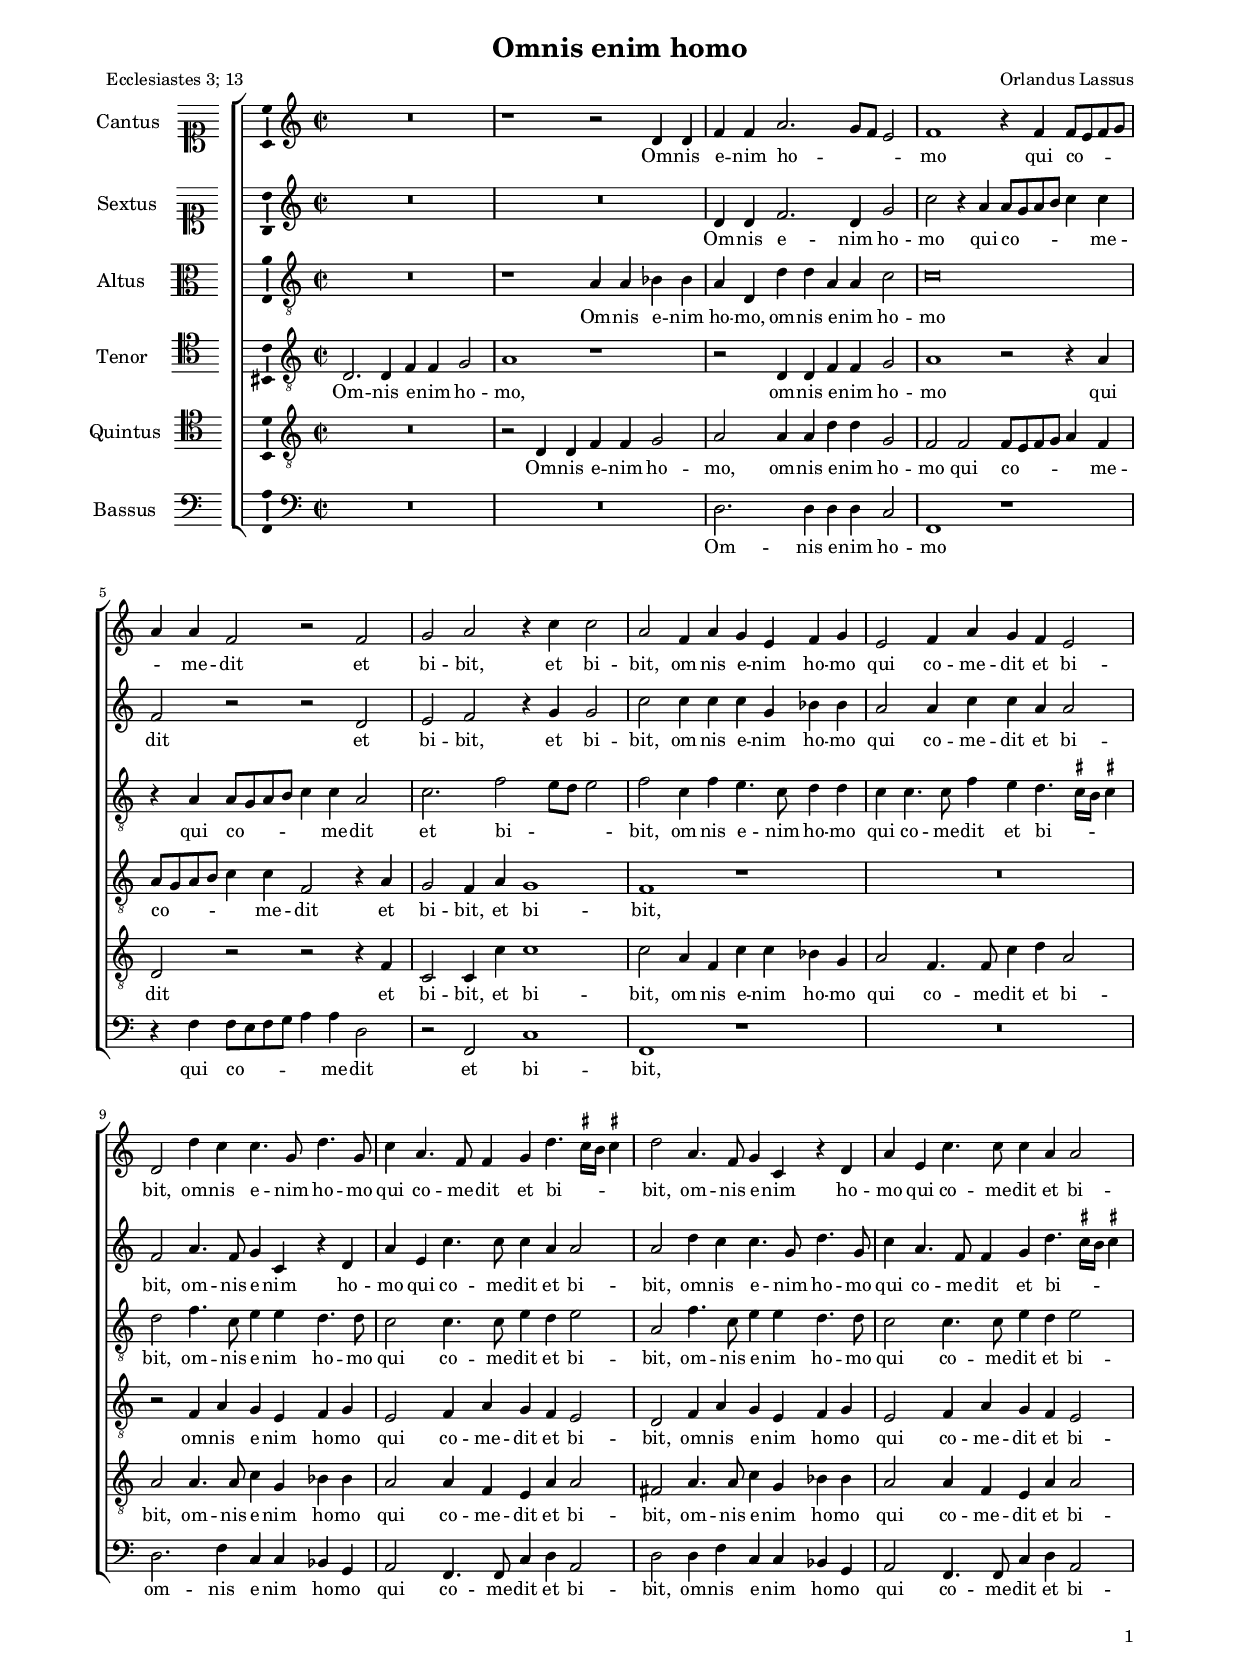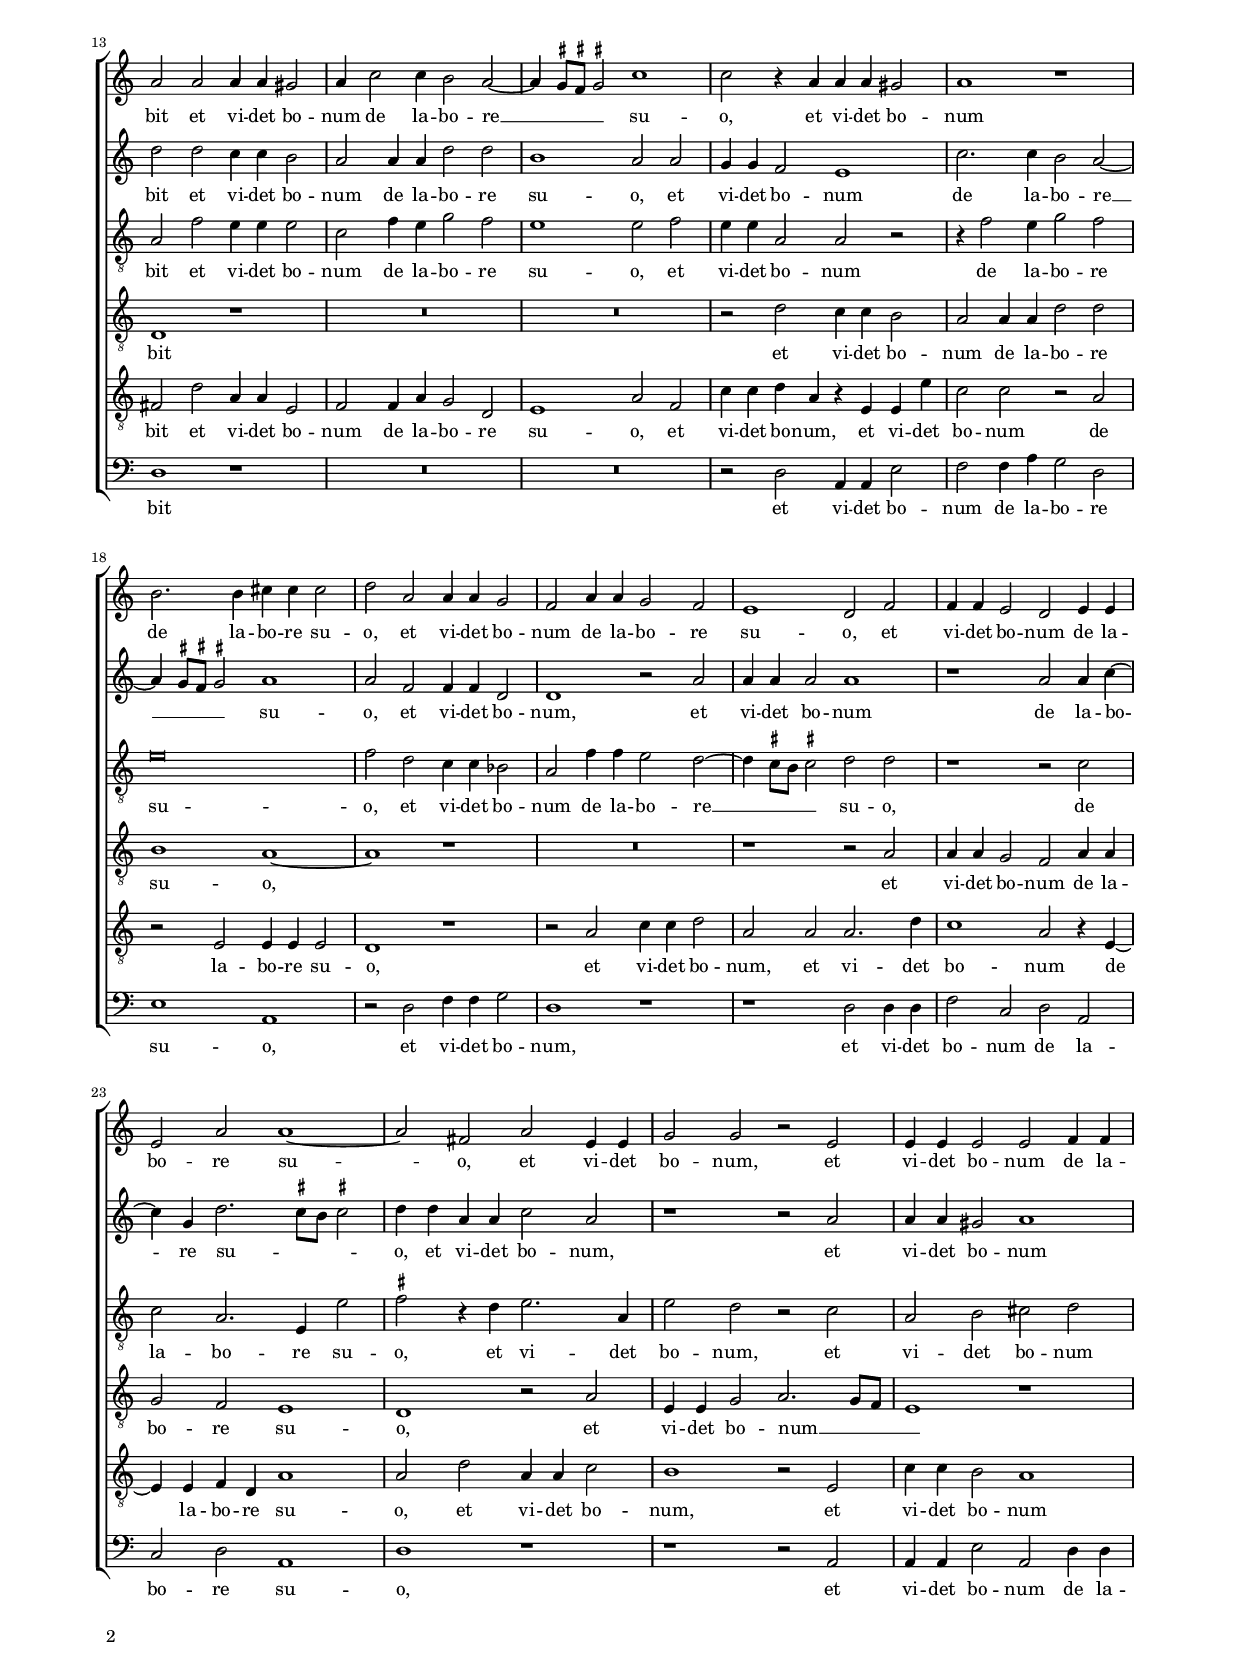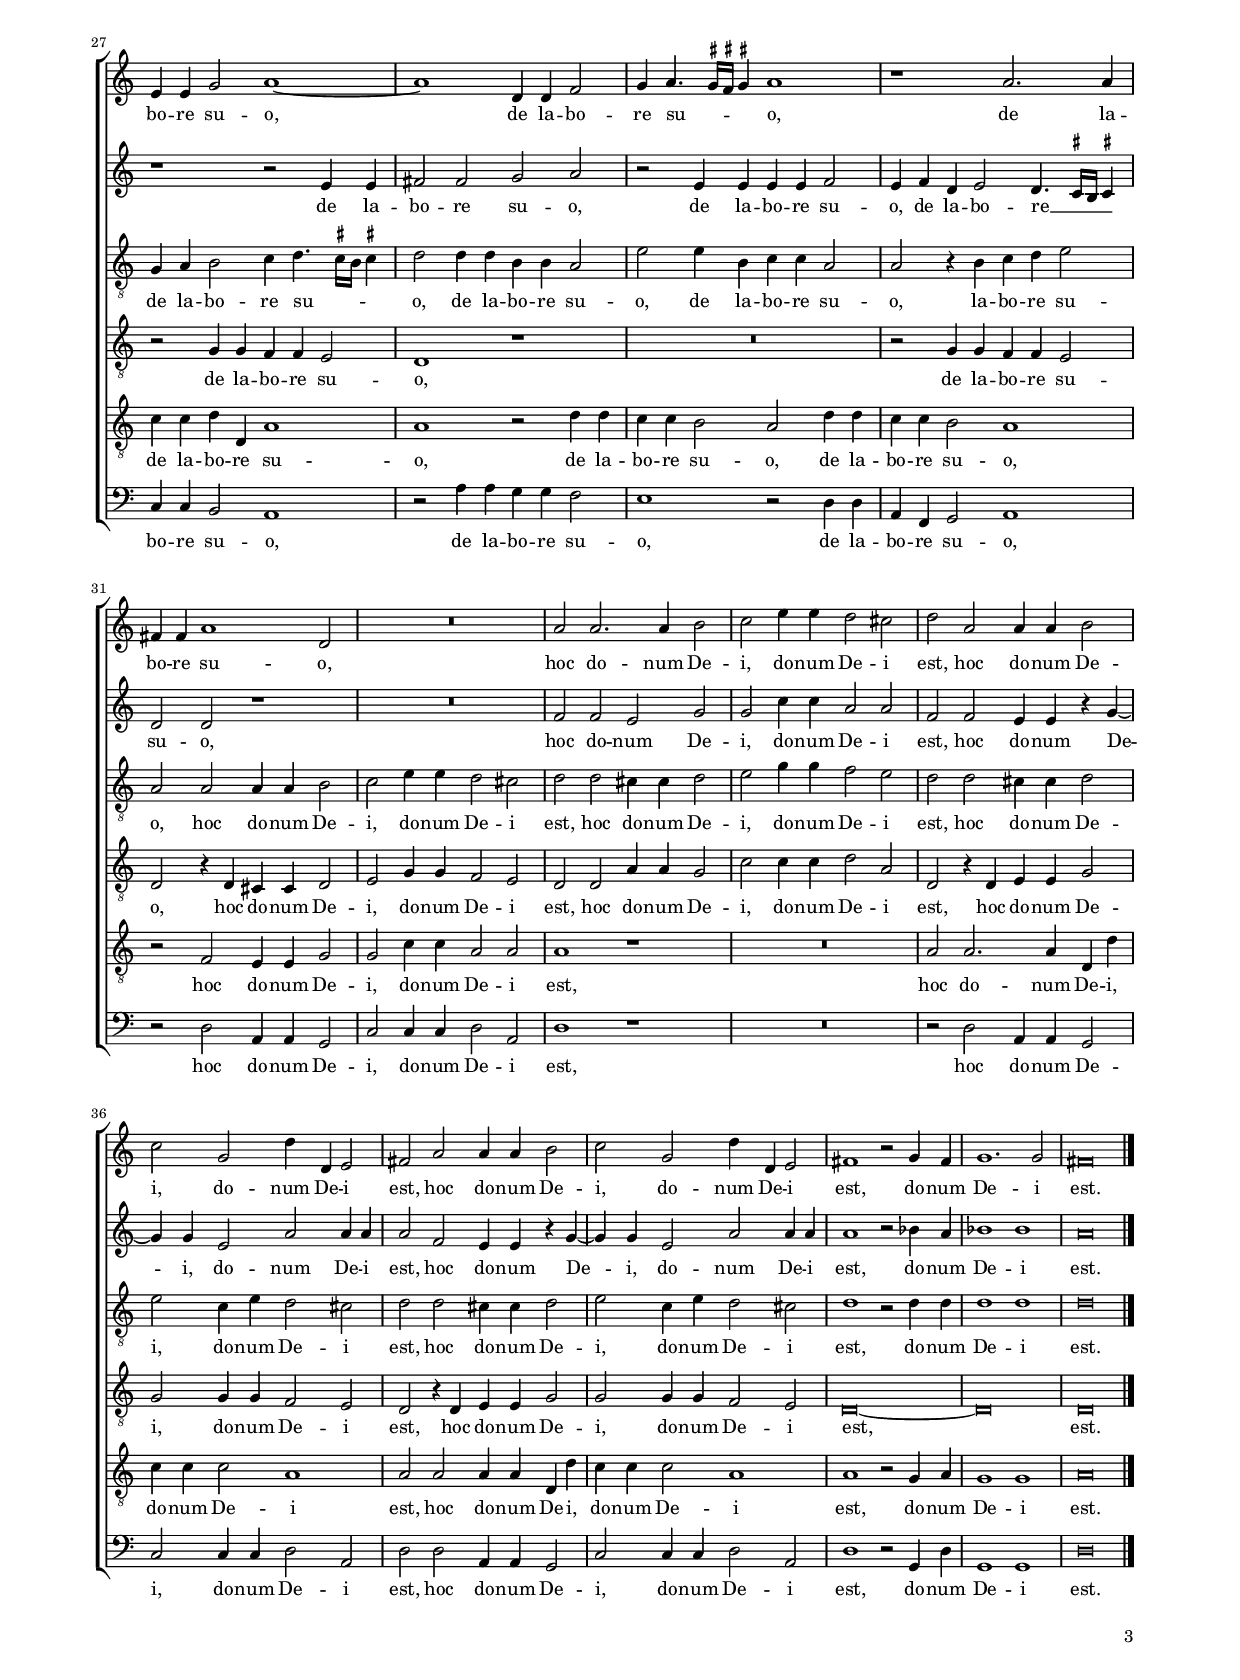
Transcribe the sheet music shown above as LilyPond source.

\header
{
  title="Omnis enim homo"
  composer="Orlandus Lassus"
  poet="Ecclesiastes 3; 13"
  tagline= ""
}

\version "2.24.1"
\include "deutsch.ly"
#(set-global-staff-size 15)
% #(set-default-paper-size "letter")
#(ly:set-option 'point-and-click #f)


\paper
	{
	top-margin = 1.5 \cm
	bottom-margin = 0.9 \cm
	left-margin = 1.8 \cm
	right-margin = 1.8 \cm
	ragged-bottom = ##f
	ragged-last-bottom = ##f
	print-page-number = ##f
	system-system-spacing = #'((basic-distance . 17) (minimum-distance . 13) (padding . 4) (strechability . 250))
	oddFooterMarkup=\markup   \fill-line { "" \fromproperty #'page:page-number-string }
	evenFooterMarkup=\markup  \fill-line { \fromproperty #'page:page-number-string "" }
	last-bottom-spacing = #'((basic-distance . 12) (minimum-distance . 7) (padding . 4))
	page-count = 3
	systems-per-page = 3
%	min-systems-per-page = 3
	}


global = {
	\key c \major
	\time 2/2 \set Score.measureLength = #(ly:make-moment 2/1)
	\skip 1*2*41 \bar "|."
	}

ficta = { \once \set suggestAccidentals = ##t }
	
forget = #(define-music-function (music) (ly:music?) #{
	\accidentalStyle forget
	$music
	\accidentalStyle default
	#})


incipitcantus = \markup { \score {
	{
	\set Staff.instrumentName = \markup { \fontsize #1 "Cantus" }
	\key c \major
	\clef soprano
	s4 \bar ""
	}
	\layout  {
	raggedright = ##t
	indent = 1.6 \cm
	line-width = 2.4 \cm
	\context { \Staff \remove Time_signature_engraver }
	\override Staff.Clef.Y-extent = #'(0 . 0)
	}} \hspace #1 }


incipitsextus = \markup { \score {
	{
	\set Staff.instrumentName = \markup { \fontsize #1 "Sextus" }
	\key c \major
	\clef soprano
	s4 \bar ""
	}
	\layout  {
	raggedright = ##t
	indent = 1.6 \cm
	line-width = 2.4 \cm
	\context { \Staff \remove Time_signature_engraver }
	\override Staff.Clef.Y-extent = #'(0 . 0)
	}} \hspace #1 }
      
      
incipitaltus = \markup { \score {
	{
	\set Staff.instrumentName = \markup { \fontsize #1 "Altus" }
	\key c \major
	\clef alto
	s4 \bar ""
	}
	\layout  {
	raggedright = ##t
	indent = 1.6 \cm
	line-width = 2.4 \cm
	\context { \Staff \remove Time_signature_engraver }
	\override Staff.Clef.Y-extent = #'(0 . 0)
	}} \hspace #1 }


incipittenor = \markup { \score {
	{
	\set Staff.instrumentName = \markup { \fontsize #1 "Tenor" }
	\key c \major
	\clef tenor
	s4 \bar ""
	}
	\layout  {
	raggedright = ##t
	indent = 1.6 \cm
	line-width = 2.4 \cm
	\context { \Staff \remove Time_signature_engraver }
	\override Staff.Clef.Y-extent = #'(0 . 0)
	}} \hspace #1 }
      
      
incipitquintus = \markup { \score {
	{
	\set Staff.instrumentName = \markup { \fontsize #1 "Quintus" }
	\key c \major
	\clef tenor
	s4 \bar ""
	}
	\layout  {
	raggedright = ##t
	indent = 1.6 \cm
	line-width = 2.4 \cm
	\context { \Staff \remove Time_signature_engraver }
	\override Staff.Clef.Y-extent = #'(0 . 0)
	}} \hspace #1 }
      
      
incipitbassus = \markup { \score {
	{
	\set Staff.instrumentName = \markup { \fontsize #1 "Bassus" }
	\key c \major
	\clef bass
	s4 \bar ""
	}
	\layout  {
	raggedright = ##t
	indent = 1.6 \cm
	line-width = 2.4 \cm
	\context { \Staff \remove Time_signature_engraver }
	\override Staff.Clef.Y-extent = #'(0 . 0)
	}} \hspace #1 }


cantus =  \relative c''
	{
	R\breve
	r1 r2 d,4 d
	f4 f a2. g8 f e2
	f1 r4 f f8 e f g
%5
	a4 a f2 r f |
	g2 a r4 c c2
	a2 f4 a g e f g
	e2 f4 a g f e2
	d2 d'4 c c4. g8 d'4. g,8
%10
	c4 a4. f8 f4 g d'4. \ficta cis16 h \ficta cis!4 |
	d2 a4. f8 g4 c, r d
	a'4 e c'4. c8 c4 a a2
	a2 a a4 a gis2
	a4 c2 c4 h2 a~
%15
	a4 \ficta gis8 \ficta fis \ficta gis!2 c1 |
	c2 r4 a a a gis2
	a1 r
	h2. h4 cis cis cis2
	d2 a a4 a g2
%20
	f2 a4 a g2 f |
	e1 d2 f
	f4 f e2 d e4 e
	e2 a a1~
	a2 fis a e4 e
%25
	g2 g r e |
	e4 e e2 e f4 f
	e4 e g2 a1~
	a1 d,4 d f2
	g4 a4. \ficta gis16 \ficta fis \ficta gis!4 a1
%30
	r1 a2. a4 |
	fis4 fis a1 d,2
	R\breve
	a'2 a2. a4 h2
	c2 e4 e d2 cis
%35
	d2 a a4 a h2 |
	c2 g d'4 d, e2 
	fis2 a a4 a h2
	c2 g d'4 d, e2
	fis1 r2 g4 fis
%40
	g1. g2 |
	fis\breve |
	}


sextus = \relative c''
	{
	R\breve
	R\breve
	d,4 d f2. d4 g2
	c2 r4 a a8 g a h c4 c
%5
	f,2 r r d |
	e2 f r4 g g2
	c2 c4 c c g b b
	a2 a4 c c a a2
	f2 a4. f8 g4 c, r d
%10
	a'4 e c'4. c8 c4 a a2 |
	a2 d4 c c4. g8 d'4. g,8
	c4 a4. f8 f4 g4 d'4. \ficta cis16 h \ficta cis!4
	d2 d c4 c h2
	a2 a4 a d2 d
%15
	h1 a2 a |
	g4 g f2 e1
	c'2. c4 h2 a~
	a4 \ficta gis8 \ficta fis \ficta gis!2 a1
	a2 f f4 f d2
%20
	d1 r2 a' |
	a4 a a2 a1
	r1 a2 a4 c~
	c4 g d'2. \ficta cis8 h \ficta cis!2
	d4 d a a c2 a
%25
	r1 r2 a |
	a4 a gis2 a1
	r1 r2 e4 e
	fis2 fis g a
	r2 e4 e e e f2
%30
	e4 f d e2 d4. \ficta cis16 h \ficta cis!4 |
	d2 d r1
	R\breve
	f2 f e g
	g2 c4 c a2 a
%35
	f2 f e4 e r4 g~ |
	g4 g e2 a2 a4 a
	a2 f e4 e r4 g~
	g4 g e2 a a4 a
	a1 r2 b4 a
%40
	b1 b |
	a\breve |
	}


altus =  \relative c'
	{
	R\breve
	r1 a4 a b b
	a4 d, d' d a a c2
	c\breve
%5
	r4 a a8 g a h c4 c a2 |
	c2. f2 e8 d e2
	f2 c4 f e4. c8 d4 d
	c4 c4. c8 f4 e d4. \ficta cis16 h \ficta cis!4
	d2 f4. c8 e4 e d4. d8
%10
	c2 c4. c8 e4 d e2 |
	a,2 f'4. c8 e4 e d4. d8
	c2 c4. c8 e4 d e2
	a,2 f' e4 e e2
	c2 f4 e g2 f
%15
	e1 e2 f |
	e4 e a,2 a r
	r4 f'2 e4 g2 f
	e\breve
	f2 d c4 c b2
%20
	a2 f'4 f e2 d~ |
	d4 \ficta cis8 h \ficta cis!2 d d
	r1 r2 c
	c2 a2. e4 e'2
	\ficta fis2 r4 d e2. a,4
%25
	e'2 d r c |
	a2 h cis d
	g,4 a h2 c4 d4. \ficta cis16 h \ficta cis!4
	d2 d4 d h h a2
	e'2 e4 h c c a2
%30
	a2 r4 h c d e2 |
	a,2 a a4 a h2
	c2 e4 e d2 cis
	d2 d cis4 cis d2
	e2 g4 g f2 e
%35
	d2 d cis4 cis d2 |
	e2 c4 e d2 cis
	d2 d cis4 cis d2
	e2 c4 e d2 cis
	d1 r2 d4 d
%40
	d1 d |
	d\breve |
	}


tenor =  \relative c'
	{
	d,2. d4 f f g2
	a1 r
	r2 d,4 d f f g2
	a1 r2 r4 a
%5
	a8 g a h c4 c f,2 r4 a |
	g2 f4 a g1
	f1 r
	R\breve
	r2 f4 a g e f g
%10
	e2 f4 a g f e2 |
	d2 f4 a g e f g
	e2 f4 a g f e2
	d1 r
	R\breve
%15
	R\breve |
	r2 d' c4 c h2
	a2 a4 a d2 d
	h1 a~
	a1 r
%20
	R\breve |
	r1 r2 a
	a4 a g2 f a4 a
	g2 f e1
	d1 r2 a'
%25
	e4 e g2 a2. g8 f |
	e1 r
	r2 g4 g f f e2
	d1 r
	R\breve
%30
	r2 g4 g f f e2 |
	d2 r4 d cis cis d2
	e2 g4 g f2 e
	d2 d a'4 a g2
	c2 c4 c d2 a
%35
	d,2 r4 d e4 e g2 |
	g2 g4 g f2 e
	d2 r4 d e e g2
	g2 g4 g f2 e
	d\breve~
%40
	d\breve |
	d\breve |
	}


quintus  =  \relative c'
	{
	R\breve
	r2 d,4 d f f g2
	a2 a4 a d d g,2
	f2 f f8 e f g a4 f
%5
	d2 r r r4 f |
	c2 c4 c' c1
	c2 a4 f c' c b g
	a2 f4. f8 c'4 d a2
	a2 a4. a8 c4 g b b
%10
	a2 a4 f e a a2 |
	fis2 a4. a8 c4 g b b
	a2 a4 f e a a2
	fis2 d' a4 a e2
	f2 f4 a g2 d
%15
	e1 a2 f |
	c'4 c d a r e e e'
	c2 c r a
	r2 e e4 e e2
	d1 r
%20
	r2 a' c4 c d2 |
	a2 a a2. d4
	c1 a2 r4 e~
	e4 e f d a'1
	a2 d a4 a c2
%25
	h1 r2 e, |
	c'4 c h2 a1
	c4 c d d, a'1
	a1 r2 d4 d
	c4 c h2 a d4 d
%30
	c4 c h2 a1 |
	r2 f e4 e g2
	g2 c4 c a2 a
	a1 r
	R\breve
%35
	a2 a2. a4 d, d' |
	c4 c c2 a1
	a2 a a4 a d, d'
	c4 c c2 a1
	a1 r2 g4 a
%40
	g1 g
	a\breve |
	}


bassus  =  \relative c
	{
	R\breve
	R\breve
	d2. d4 d d c2
	f,1 r
%5
	r4 f' f8 e f g a4 a d,2 |
	r2 f, c'1
	f,1 r
	R\breve
	d'2. f4 c c b g
%10
	a2 f4. f8 c'4 d a2 |
	d2 d4 f c c b g
	a2 f4. f8 c'4 d a2
	d1 r
	R\breve
%15
	R\breve |
	r2 d a4 a e'2
	f2 f4 a g2 d
	e1 a,
	r2 d f4 f g2
%20
	d1 r |
	r1 d2 d4 d
	f2 c d a
	c2 d a1
	d1 r
%25
	r1 r2 a |
	a4 a e'2 a, d4 d
	c4 c h2 a1
	r2 a'4 a g g f2
	e1 r2 d4 d
%30
	a4 f g2 a1 |
	r2 d a4 a g2
	c2 c4 c d2 a
	d1 r
	R\breve
%35
	r2 d a4 a g2 |
	c2 c4 c d2 a
	d2 d a4 a g2
	c2 c4 c d2 a
	d1 r2 g,4 d'
%40
	g,1 g |
	d'\breve |
	}


lyricscantus = \lyricmode {
	Om -- nis e -- nim ho -- _ _ _ mo qui co -- _ _ _ _ me -- dit et bi -- bit,
	et bi -- bit,
	om -- nis e -- nim ho -- mo qui co -- me -- dit et bi -- bit,
	om -- nis e -- nim ho -- mo qui co -- me -- dit et bi -- _ _ _ bit,
	om -- nis e -- nim ho -- mo qui co -- me -- dit et bi -- bit
	et vi -- det bo -- num de la -- bo -- re __ _ _ _ su -- o,
	et vi -- det bo -- num de la -- bo -- re su -- o,
	et vi -- det bo -- num de la -- bo -- re su -- o,
	et vi -- det bo -- num de la -- bo -- re su -- o,
	et vi -- det bo -- num,
	et vi -- det bo -- num de la -- bo -- re su -- o,
	de la -- bo -- re su -- _ _ _ o,
	de la -- bo -- re su -- o,
	hoc do -- num De -- i,
	do -- num De -- i est,
	hoc do -- num De -- i,
	do -- num De -- i est,
	hoc do -- num De -- i,
	do -- num De -- i est,
	do -- num De -- i est.
	}


lyricssextus = \lyricmode {
	Om -- nis e -- nim ho -- mo qui co -- _ _ _ _ me -- dit et bi -- bit,
	et bi -- bit,
	om -- nis e -- nim ho -- mo qui co -- me -- dit et bi -- bit,
	om -- nis e -- nim ho -- mo qui co -- me -- dit et bi -- bit,
	om -- nis e -- nim ho -- mo qui co -- me -- dit et bi -- _ _ _ bit
	et vi -- det bo -- num de la -- bo -- re su -- o,
	et vi -- det bo -- num de la -- bo -- re __ _ _ _ su -- o,
	et vi -- det bo -- num,
	et vi -- det bo -- num de la -- bo -- re su -- _ _ _ o,
	et vi -- det bo -- num,
	et vi -- det bo -- num de la -- bo -- re su -- o,
	de la -- bo -- re su -- o,
	de la -- bo -- re __ _ _ _ su -- o,
	hoc do -- num De -- i,
	do -- num De -- i est,
	hoc do -- num De -- i,
	do -- num De -- i est,
	hoc do -- num De -- i,
	do -- num De -- i est,
	do -- num De -- i est.
	}


lyricsaltus = \lyricmode {
	Om -- nis e -- nim ho -- mo,
	om -- nis e -- nim ho -- mo qui co -- _ _ _ _ me -- dit et bi -- _ _ _ bit,
	om -- nis e -- nim ho -- mo qui co -- me -- dit et bi -- _ _ _ bit,
	om -- nis e -- nim ho -- mo qui co -- me -- dit et bi -- bit,
	om -- nis e -- nim ho -- mo qui co -- me -- dit et bi -- bit
	et vi -- det bo -- num de la -- bo -- re su -- o,
	et vi -- det bo -- num de la -- bo -- re su -- o,
	et vi -- det bo -- num de la -- bo -- re __ _ _ _ su -- o,
	de la -- bo -- re su -- o,
	et vi -- det bo -- num,
	et vi -- det bo -- num de la -- bo -- re su -- _ _ _ o,
	de la -- bo -- re su -- o,
	de la -- bo -- re su -- o,
	la -- bo -- re su -- o,
	hoc do -- num De -- i,
	do -- num De -- i est,
	hoc do -- num De -- i,
	do -- num De -- i est,
	hoc do -- num De -- i,
	do -- num De -- i est,
	hoc do -- num De -- i,
	do -- num De -- i est,
	do -- num De -- i est.
	}
	

lyricstenor = \lyricmode {
	Om -- nis e -- nim ho -- mo,
	om -- nis e -- nim ho -- mo qui co -- _ _ _ _ me -- dit et bi -- bit,
	et bi -- bit,
	om -- nis e -- nim ho -- mo qui co -- me -- dit et bi -- bit,
	om -- nis e -- nim ho -- mo qui co -- me -- dit et bi -- bit
	et vi -- det bo -- num de la -- bo -- re su -- o,
	et vi -- det bo -- num de la -- bo -- re su -- o,
	et vi -- det bo -- num __ _ _ _ de la -- bo -- re su -- o,
	de la -- bo -- re su -- o,
	hoc do -- num De -- i,
	do -- num De -- i est,
	hoc do -- num De -- i,
	do -- num De -- i est,
	hoc do -- num De -- i,
	do -- num De -- i est,
	hoc do -- num De -- i,
	do -- num De -- i est,
	est.
	}


lyricsquintus = \lyricmode {
	Om -- nis e -- nim ho -- mo,
	om -- nis e -- nim ho -- mo qui co -- _ _ _ _ me -- dit et bi -- bit,
	et bi -- bit,
	om -- nis e -- nim ho -- mo qui co -- me -- dit et bi -- bit,
	om -- nis e -- nim ho -- mo qui co -- me -- dit et bi -- bit,
	om -- nis e -- nim ho -- mo qui co -- me -- dit et bi -- bit
	et vi -- det bo -- num de la -- bo -- re su -- o,
	et vi -- det bo -- num,
	et vi -- det bo -- num de la -- bo -- re su -- o,
	et vi -- det bo -- num,
	et vi -- det bo -- num de la -- bo -- re su -- o,
	et vi -- det bo -- num,
	et vi -- det bo -- num de la -- bo -- re su -- o,
	de la -- bo -- re su -- o,
	de la -- bo -- re su -- o,
	hoc do -- num De -- i,
	do -- num De -- i est,
	hoc do -- num De -- i,
	do -- num De -- i est,
	hoc do -- num De -- i,
	do -- num De -- i est,
	do -- num De -- i est.
	}


lyricsbassus = \lyricmode {
	Om -- nis e -- nim ho -- mo qui co -- _ _ _ _ me -- dit et bi -- bit,
	om -- nis e -- nim ho -- mo qui co -- me -- dit et bi -- bit,
	om -- nis e -- nim ho -- mo qui co -- me -- dit et bi -- bit
	et vi -- det bo -- num de la -- bo -- re su -- o,
	et vi -- det bo -- num,
	et vi -- det bo -- num de la -- bo -- re su -- o,
	et vi -- det bo -- num de la -- bo -- re su -- o,
	de la -- bo -- re su -- o,
	de la -- bo -- re su -- o,
	hoc do -- num De -- i,
	do -- num De -- i est,
	hoc do -- num De -- i,
	do -- num De -- i est,
	hoc do -- num De -- i,
	do -- num De -- i est,
	do -- num De -- i est.
	}


\score
{  
	\transpose c c {
	\new ChoirStaff \with { \override StaffGrouper.staff-staff-spacing.basic-distance = #12 }
	<<

	\new Staff << \global
	\new Voice="v1" {
		\set Staff.instrumentName=\incipitcantus
		\set Staff.midiInstrument = "reed organ"
		\clef violin
		\cantus }
	\new Lyrics \lyricsto "v1" {\lyricscantus }
	>>


	\new Staff << \global
	\new Voice="v6" {
		\set Staff.instrumentName=\incipitsextus
		\set Staff.midiInstrument = "reed organ"
		\clef violin 
		\sextus}
	\new Lyrics \lyricsto "v6" {\lyricssextus }
	>>


	\new Staff << \global
	\new Voice="v2" {
		\set Staff.instrumentName=\incipitaltus
		\set Staff.midiInstrument = "reed organ"
		\clef "G_8" 
		\altus}
	\new Lyrics \lyricsto "v2" {\lyricsaltus }
	>>


	\new Staff << \global
	\new Voice="v3" {
		\set Staff.instrumentName=\incipittenor
		\set Staff.midiInstrument = "reed organ"
		\clef "G_8"
		\tenor }
	\new Lyrics \lyricsto "v3" {\lyricstenor }
	>>


	\new Staff << \global
	\new Voice="v5" {
		\set Staff.instrumentName=\incipitquintus
		\set Staff.midiInstrument = "reed organ"
		\clef "G_8"
		\quintus}
	\new Lyrics \lyricsto "v5" {\lyricsquintus }
	>>


	\new Staff << \global
	\new Voice="v4" {
		\set Staff.instrumentName=\incipitbassus
		\set Staff.midiInstrument = "reed organ"
		\clef bass 
		\bassus }
	\new Lyrics \lyricsto "v4" {\lyricsbassus}
	>>

	>>
	} % transpose

	\layout
	{
	indent = 2.3 \cm
%	\context { \Lyrics \override VerticalAxisGroup.nonstaff-relatedstaff-spacing.padding = #2 }
%	\context { \Lyrics \override LyricText.font-size = #1 }
	\context { \Staff \override TimeSignature.break-visibility = #end-of-line-invisible }
	\context { \Staff \consists Ambitus_engraver }
	\context { \Score \override BarNumber.padding = #2 }
	\context { \Voice \override NoteHead.style = #'baroque }
	}

\midi
	{
	\tempo 2 = 80
	}

}


% EOF
